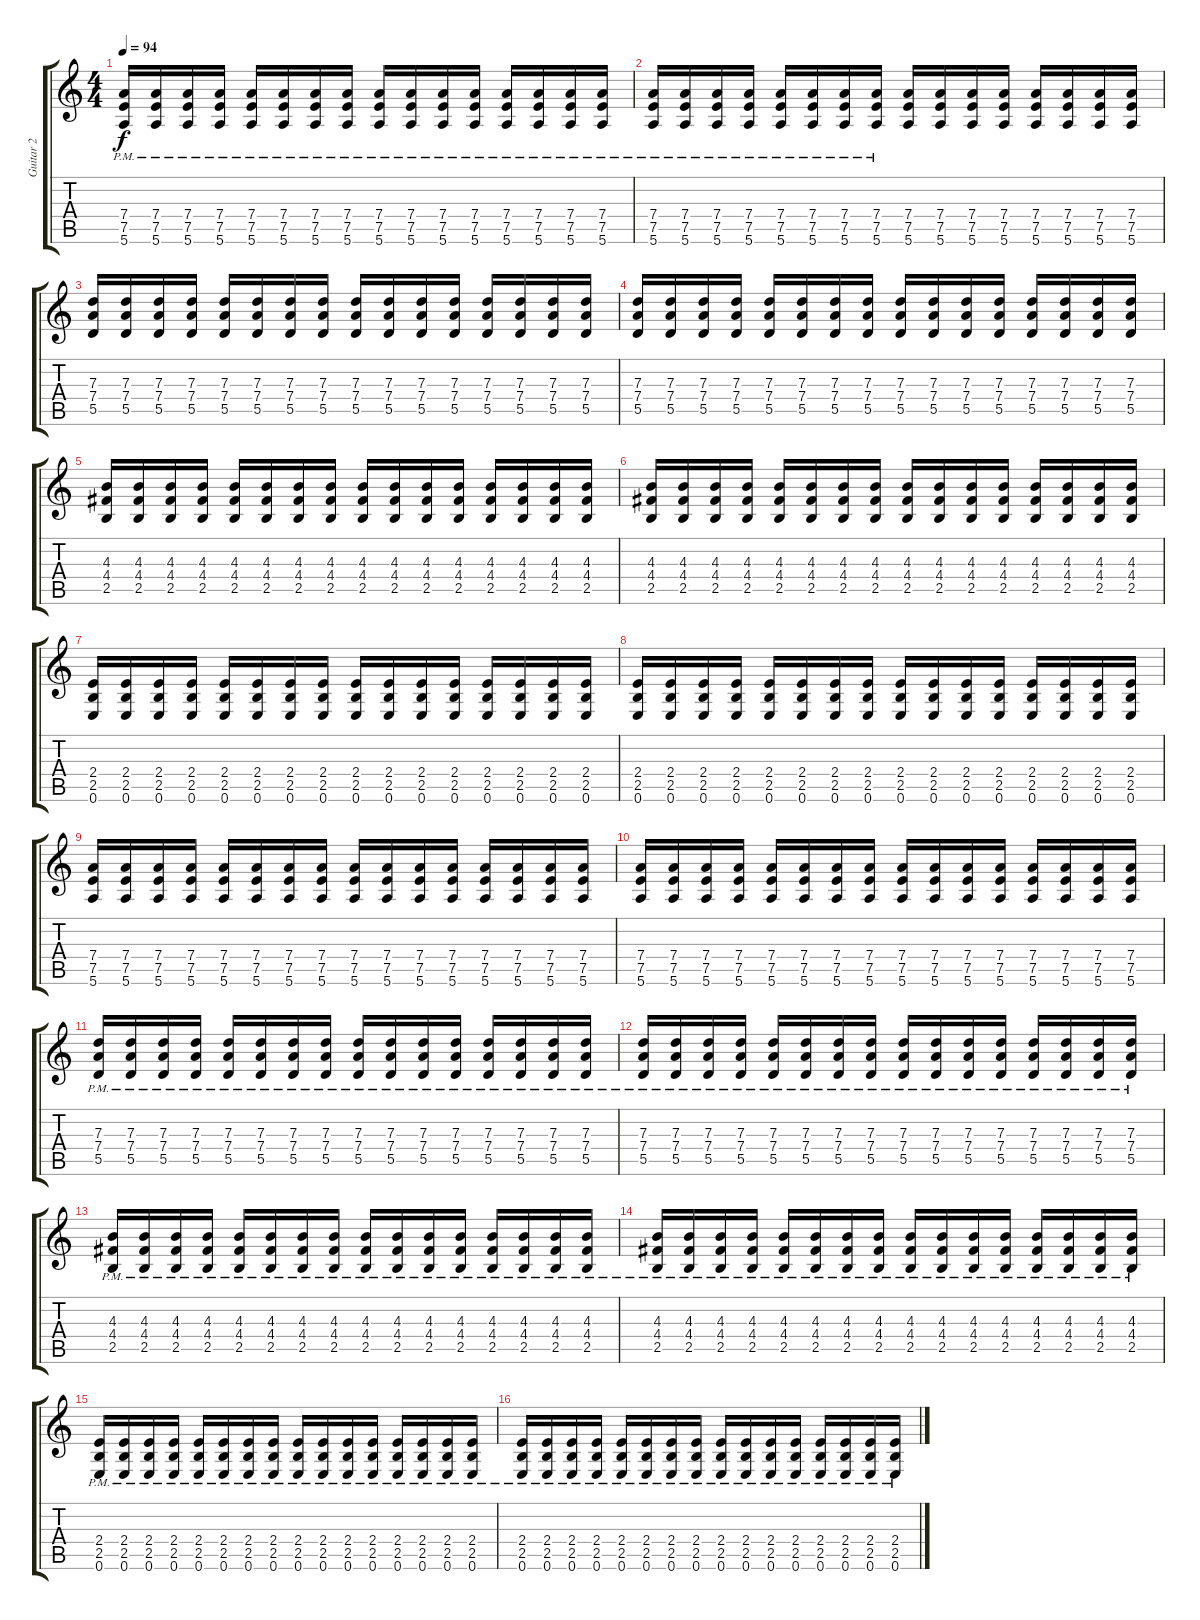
\track ("Guitar 2" "Guitar 2") {instrument distortionguitar}
\staff {score tabs}
\tuning (E4 B3 G3 D3 A2 E2) {hide}
\ts (4 4)
\tempo 94
\clef g2
\ks c
(7.4{pm} 7.5{pm} 5.6{pm}).16{dy f} (7.4{pm} 7.5{pm} 5.6{pm}).16 (7.4{pm} 7.5{pm} 5.6{pm}).16 (7.4{pm} 7.5{pm} 5.6{pm}).16 (7.4{pm} 7.5{pm} 5.6{pm}).16 (7.4{pm} 7.5{pm} 5.6{pm}).16 (7.4{pm} 7.5{pm} 5.6{pm}).16 (7.4{pm} 7.5{pm} 5.6{pm}).16 (7.4{pm} 7.5{pm} 5.6{pm}).16 (7.4{pm} 7.5{pm} 5.6{pm}).16 (7.4{pm} 7.5{pm} 5.6{pm}).16 (7.4{pm} 7.5{pm} 5.6{pm}).16 (7.4{pm} 7.5{pm} 5.6{pm}).16 (7.4{pm} 7.5{pm} 5.6{pm}).16 (7.4{pm} 7.5{pm} 5.6{pm}).16 (7.4{pm} 7.5{pm} 5.6{pm}).16 |
(7.4{pm} 7.5{pm} 5.6{pm}).16 (7.4{pm} 7.5{pm} 5.6{pm}).16 (7.4{pm} 7.5{pm} 5.6{pm}).16 (7.4{pm} 7.5{pm} 5.6{pm}).16 (7.4{pm} 7.5{pm} 5.6{pm}).16 (7.4{pm} 7.5{pm} 5.6{pm}).16 (7.4{pm} 7.5{pm} 5.6{pm}).16 (7.4{pm} 7.5{pm} 5.6{pm}).16 (7.4 7.5 5.6).16{volume 13} (7.4 7.5 5.6).16 (7.4 7.5 5.6).16 (7.4 7.5 5.6).16 (7.4 7.5 5.6).16 (7.4 7.5 5.6).16 (7.4 7.5 5.6).16 (7.4 7.5 5.6).16 |
(7.3 7.4 5.5).16 (7.3 7.4 5.5).16 (7.3 7.4 5.5).16 (7.3 7.4 5.5).16 (7.3 7.4 5.5).16 (7.3 7.4 5.5).16 (7.3 7.4 5.5).16 (7.3 7.4 5.5).16 (7.3 7.4 5.5).16 (7.3 7.4 5.5).16 (7.3 7.4 5.5).16 (7.3 7.4 5.5).16 (7.3 7.4 5.5).16 (7.3 7.4 5.5).16 (7.3 7.4 5.5).16 (7.3 7.4 5.5).16 |
(7.3 7.4 5.5).16 (7.3 7.4 5.5).16 (7.3 7.4 5.5).16 (7.3 7.4 5.5).16 (7.3 7.4 5.5).16 (7.3 7.4 5.5).16 (7.3 7.4 5.5).16 (7.3 7.4 5.5).16 (7.3 7.4 5.5).16 (7.3 7.4 5.5).16 (7.3 7.4 5.5).16 (7.3 7.4 5.5).16 (7.3 7.4 5.5).16 (7.3 7.4 5.5).16 (7.3 7.4 5.5).16 (7.3 7.4 5.5).16 |
(4.3 4.4 2.5).16 (4.3 4.4 2.5).16 (4.3 4.4 2.5).16 (4.3 4.4 2.5).16 (4.3 4.4 2.5).16 (4.3 4.4 2.5).16 (4.3 4.4 2.5).16 (4.3 4.4 2.5).16 (4.3 4.4 2.5).16 (4.3 4.4 2.5).16 (4.3 4.4 2.5).16 (4.3 4.4 2.5).16 (4.3 4.4 2.5).16 (4.3 4.4 2.5).16 (4.3 4.4 2.5).16 (4.3 4.4 2.5).16 |
(4.3 4.4 2.5).16 (4.3 4.4 2.5).16 (4.3 4.4 2.5).16 (4.3 4.4 2.5).16 (4.3 4.4 2.5).16 (4.3 4.4 2.5).16 (4.3 4.4 2.5).16 (4.3 4.4 2.5).16 (4.3 4.4 2.5).16 (4.3 4.4 2.5).16 (4.3 4.4 2.5).16 (4.3 4.4 2.5).16 (4.3 4.4 2.5).16 (4.3 4.4 2.5).16 (4.3 4.4 2.5).16 (4.3 4.4 2.5).16 |
(2.4 2.5 0.6).16 (2.4 2.5 0.6).16 (2.4 2.5 0.6).16 (2.4 2.5 0.6).16 (2.4 2.5 0.6).16 (2.4 2.5 0.6).16 (2.4 2.5 0.6).16 (2.4 2.5 0.6).16 (2.4 2.5 0.6).16 (2.4 2.5 0.6).16 (2.4 2.5 0.6).16 (2.4 2.5 0.6).16 (2.4 2.5 0.6).16 (2.4 2.5 0.6).16 (2.4 2.5 0.6).16 (2.4 2.5 0.6).16 |
(2.4 2.5 0.6).16 (2.4 2.5 0.6).16 (2.4 2.5 0.6).16 (2.4 2.5 0.6).16 (2.4 2.5 0.6).16 (2.4 2.5 0.6).16 (2.4 2.5 0.6).16 (2.4 2.5 0.6).16 (2.4 2.5 0.6).16 (2.4 2.5 0.6).16 (2.4 2.5 0.6).16 (2.4 2.5 0.6).16 (2.4 2.5 0.6).16 (2.4 2.5 0.6).16 (2.4 2.5 0.6).16 (2.4 2.5 0.6).16 |
(7.4 7.5 5.6).16 (7.4 7.5 5.6).16 (7.4 7.5 5.6).16 (7.4 7.5 5.6).16 (7.4 7.5 5.6).16 (7.4 7.5 5.6).16 (7.4 7.5 5.6).16 (7.4 7.5 5.6).16 (7.4 7.5 5.6).16 (7.4 7.5 5.6).16 (7.4 7.5 5.6).16 (7.4 7.5 5.6).16 (7.4 7.5 5.6).16 (7.4 7.5 5.6).16 (7.4 7.5 5.6).16 (7.4 7.5 5.6).16 |
(7.4 7.5 5.6).16 (7.4 7.5 5.6).16 (7.4 7.5 5.6).16 (7.4 7.5 5.6).16 (7.4 7.5 5.6).16 (7.4 7.5 5.6).16 (7.4 7.5 5.6).16 (7.4 7.5 5.6).16 (7.4 7.5 5.6).16 (7.4 7.5 5.6).16 (7.4 7.5 5.6).16 (7.4 7.5 5.6).16 (7.4 7.5 5.6).16 (7.4 7.5 5.6).16 (7.4 7.5 5.6).16 (7.4 7.5 5.6).16 |
(7.3{pm} 7.4{pm} 5.5{pm}).16{volume 8} (7.3{pm} 7.4{pm} 5.5{pm}).16 (7.3{pm} 7.4{pm} 5.5{pm}).16 (7.3{pm} 7.4{pm} 5.5{pm}).16 (7.3{pm} 7.4{pm} 5.5{pm}).16 (7.3{pm} 7.4{pm} 5.5{pm}).16 (7.3{pm} 7.4{pm} 5.5{pm}).16 (7.3{pm} 7.4{pm} 5.5{pm}).16 (7.3{pm} 7.4{pm} 5.5{pm}).16 (7.3{pm} 7.4{pm} 5.5{pm}).16 (7.3{pm} 7.4{pm} 5.5{pm}).16 (7.3{pm} 7.4{pm} 5.5{pm}).16 (7.3{pm} 7.4{pm} 5.5{pm}).16 (7.3{pm} 7.4{pm} 5.5{pm}).16 (7.3{pm} 7.4{pm} 5.5{pm}).16 (7.3{pm} 7.4{pm} 5.5{pm}).16 |
(7.3{pm} 7.4{pm} 5.5{pm}).16 (7.3{pm} 7.4{pm} 5.5{pm}).16 (7.3{pm} 7.4{pm} 5.5{pm}).16 (7.3{pm} 7.4{pm} 5.5{pm}).16 (7.3{pm} 7.4{pm} 5.5{pm}).16 (7.3{pm} 7.4{pm} 5.5{pm}).16 (7.3{pm} 7.4{pm} 5.5{pm}).16 (7.3{pm} 7.4{pm} 5.5{pm}).16 (7.3{pm} 7.4{pm} 5.5{pm}).16 (7.3{pm} 7.4{pm} 5.5{pm}).16 (7.3{pm} 7.4{pm} 5.5{pm}).16 (7.3{pm} 7.4{pm} 5.5{pm}).16 (7.3{pm} 7.4{pm} 5.5{pm}).16 (7.3{pm} 7.4{pm} 5.5{pm}).16 (7.3{pm} 7.4{pm} 5.5{pm}).16 (7.3{pm} 7.4{pm} 5.5{pm}).16 |
(4.3{pm} 4.4{pm} 2.5{pm}).16 (4.3{pm} 4.4{pm} 2.5{pm}).16 (4.3{pm} 4.4{pm} 2.5{pm}).16 (4.3{pm} 4.4{pm} 2.5{pm}).16 (4.3{pm} 4.4{pm} 2.5{pm}).16 (4.3{pm} 4.4{pm} 2.5{pm}).16 (4.3{pm} 4.4{pm} 2.5{pm}).16 (4.3{pm} 4.4{pm} 2.5{pm}).16 (4.3{pm} 4.4{pm} 2.5{pm}).16 (4.3{pm} 4.4{pm} 2.5{pm}).16 (4.3{pm} 4.4{pm} 2.5{pm}).16 (4.3{pm} 4.4{pm} 2.5{pm}).16 (4.3{pm} 4.4{pm} 2.5{pm}).16 (4.3{pm} 4.4{pm} 2.5{pm}).16 (4.3{pm} 4.4{pm} 2.5{pm}).16 (4.3{pm} 4.4{pm} 2.5{pm}).16 |
(4.3{pm} 4.4{pm} 2.5{pm}).16 (4.3{pm} 4.4{pm} 2.5{pm}).16 (4.3{pm} 4.4{pm} 2.5{pm}).16 (4.3{pm} 4.4{pm} 2.5{pm}).16 (4.3{pm} 4.4{pm} 2.5{pm}).16 (4.3{pm} 4.4{pm} 2.5{pm}).16 (4.3{pm} 4.4{pm} 2.5{pm}).16 (4.3{pm} 4.4{pm} 2.5{pm}).16 (4.3{pm} 4.4{pm} 2.5{pm}).16 (4.3{pm} 4.4{pm} 2.5{pm}).16 (4.3{pm} 4.4{pm} 2.5{pm}).16 (4.3{pm} 4.4{pm} 2.5{pm}).16 (4.3{pm} 4.4{pm} 2.5{pm}).16 (4.3{pm} 4.4{pm} 2.5{pm}).16 (4.3{pm} 4.4{pm} 2.5{pm}).16 (4.3{pm} 4.4{pm} 2.5{pm}).16 |
(2.4{pm} 2.5{pm} 0.6{pm}).16 (2.4{pm} 2.5{pm} 0.6{pm}).16 (2.4{pm} 2.5{pm} 0.6{pm}).16 (2.4{pm} 2.5{pm} 0.6{pm}).16 (2.4{pm} 2.5{pm} 0.6{pm}).16 (2.4{pm} 2.5{pm} 0.6{pm}).16 (2.4{pm} 2.5{pm} 0.6{pm}).16 (2.4{pm} 2.5{pm} 0.6{pm}).16 (2.4{pm} 2.5{pm} 0.6{pm}).16 (2.4{pm} 2.5{pm} 0.6{pm}).16 (2.4{pm} 2.5{pm} 0.6{pm}).16 (2.4{pm} 2.5{pm} 0.6{pm}).16 (2.4{pm} 2.5{pm} 0.6{pm}).16 (2.4{pm} 2.5{pm} 0.6{pm}).16 (2.4{pm} 2.5{pm} 0.6{pm}).16 (2.4{pm} 2.5{pm} 0.6{pm}).16 |
(2.4{pm} 2.5{pm} 0.6{pm}).16 (2.4{pm} 2.5{pm} 0.6{pm}).16 (2.4{pm} 2.5{pm} 0.6{pm}).16 (2.4{pm} 2.5{pm} 0.6{pm}).16 (2.4{pm} 2.5{pm} 0.6{pm}).16 (2.4{pm} 2.5{pm} 0.6{pm}).16 (2.4{pm} 2.5{pm} 0.6{pm}).16 (2.4{pm} 2.5{pm} 0.6{pm}).16 (2.4{pm} 2.5{pm} 0.6{pm}).16 (2.4{pm} 2.5{pm} 0.6{pm}).16 (2.4{pm} 2.5{pm} 0.6{pm}).16 (2.4{pm} 2.5{pm} 0.6{pm}).16 (2.4{pm} 2.5{pm} 0.6{pm}).16 (2.4{pm} 2.5{pm} 0.6{pm}).16 (2.4{pm} 2.5{pm} 0.6{pm}).16 (2.4{pm} 2.5{pm} 0.6{pm}).16
